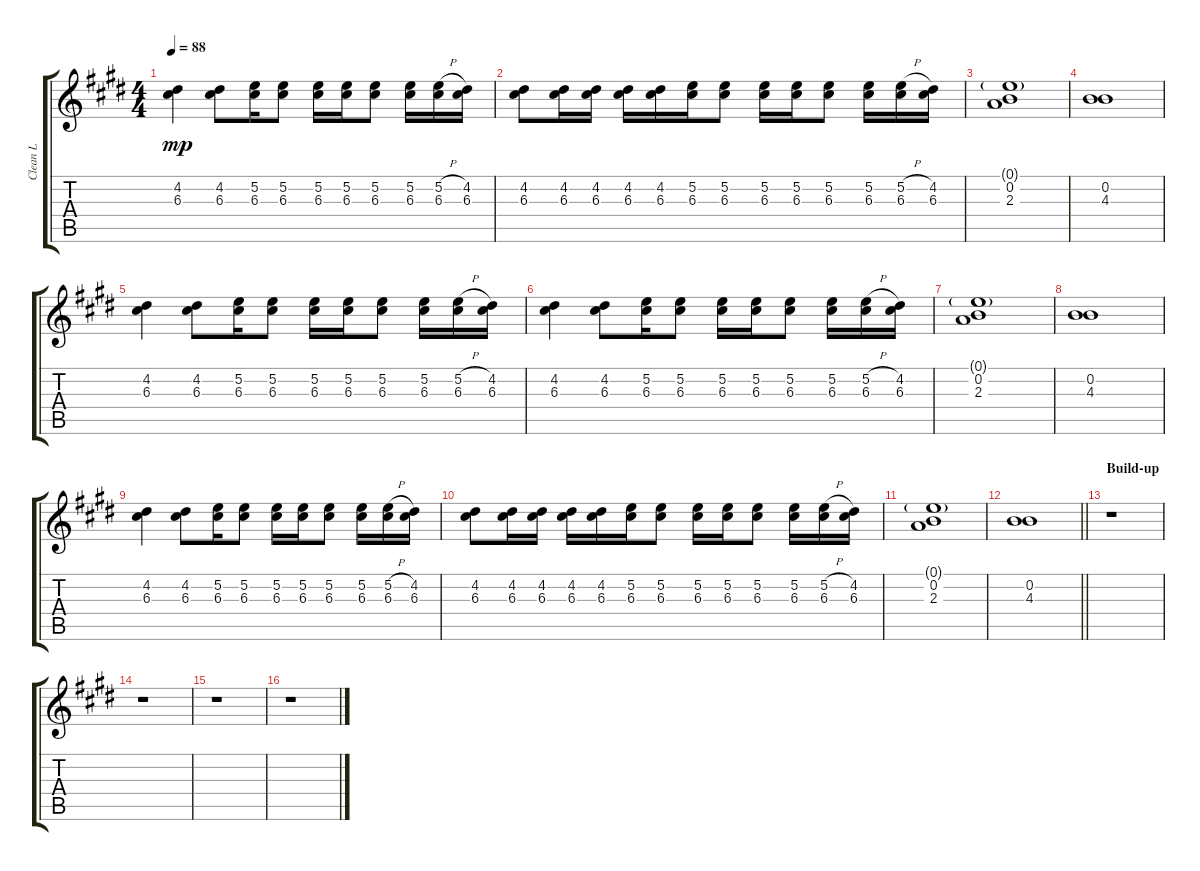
\track ("Clean L" "Clean L") {instrument electricguitarclean}
\staff {score tabs}
\tuning (E4 B3 G3 D3 A2 E2) {hide}
\ts (4 4)
\tempo 88
\clef g2
\ks c#minor
(4.2 6.3).4{dy mp} (4.2 6.3).8 (5.2 6.3).16 (5.2 6.3).8 (5.2 6.3).16 (5.2 6.3).16 (5.2 6.3).8 (5.2 6.3).16 (5.2{h} 6.3).16 (4.2 6.3).16 |
(4.2 6.3).8 (4.2 6.3).16 (4.2 6.3).16 (4.2 6.3).16 (4.2 6.3).16 (5.2 6.3).16 (5.2 6.3).8 (5.2 6.3).16 (5.2 6.3).16 (5.2 6.3).8 (5.2 6.3).16 (5.2{h} 6.3).16 (4.2 6.3).16 |
\ks e
(0.1{g} 0.2 2.3).1 |
\ks c#minor
(0.2 4.3).1 |
(4.2 6.3).4 (4.2 6.3).8 (5.2 6.3).16 (5.2 6.3).8 (5.2 6.3).16 (5.2 6.3).16 (5.2 6.3).8 (5.2 6.3).16 (5.2{h} 6.3).16 (4.2 6.3).16 |
\ks e
(4.2 6.3).4 (4.2 6.3).8 (5.2 6.3).16 (5.2 6.3).8 (5.2 6.3).16 (5.2 6.3).16 (5.2 6.3).8 (5.2 6.3).16 (5.2{h} 6.3).16 (4.2 6.3).16 |
\ks c#minor
(0.1{g} 0.2 2.3).1 |
(0.2 4.3).1 |
\ks e
(4.2 6.3).4 (4.2 6.3).8 (5.2 6.3).16 (5.2 6.3).8 (5.2 6.3).16 (5.2 6.3).16 (5.2 6.3).8 (5.2 6.3).16 (5.2{h} 6.3).16 (4.2 6.3).16 |
\ks c#minor
(4.2 6.3).8 (4.2 6.3).16 (4.2 6.3).16 (4.2 6.3).16 (4.2 6.3).16 (5.2 6.3).16 (5.2 6.3).8 (5.2 6.3).16 (5.2 6.3).16 (5.2 6.3).8 (5.2 6.3).16 (5.2{h} 6.3).16 (4.2 6.3).16 |
(0.1{g} 0.2 2.3).1 |
\barLineRight lightlight
\ks e
(0.2 4.3).1 |
\section ("" "Build-up")
\ks c#minor
r.1 |
r.1 |
\ks e
r.1 |
\ks c#minor
r.1
